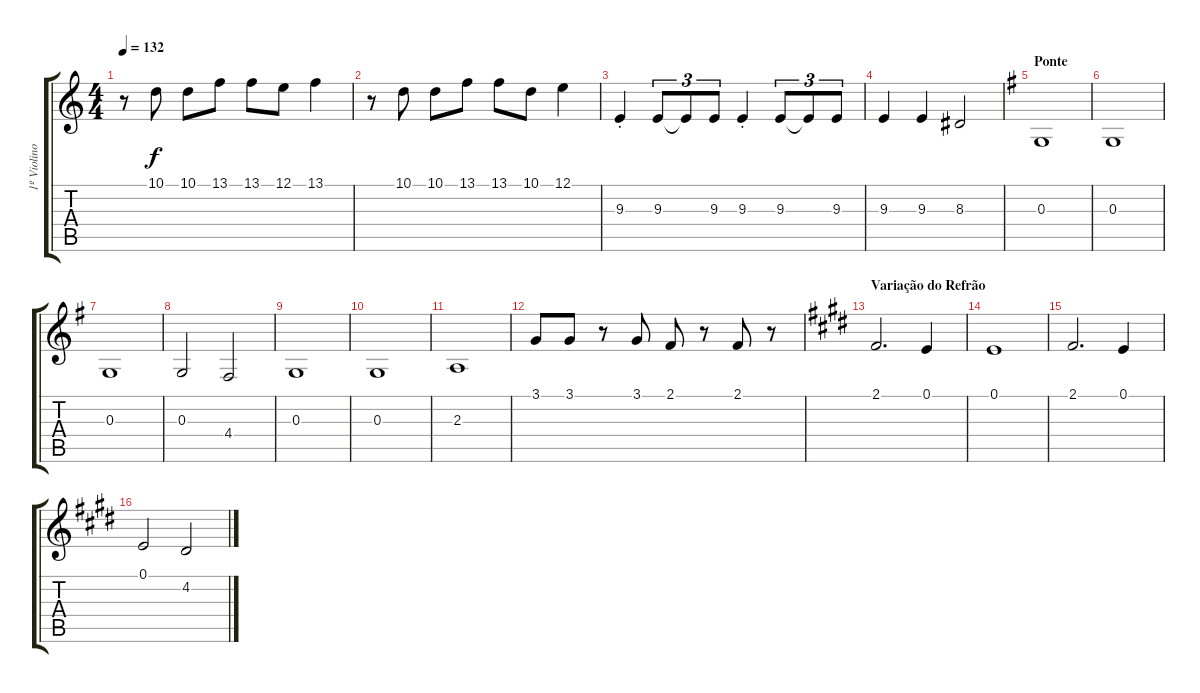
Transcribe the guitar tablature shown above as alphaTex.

\track ("1º Violino" "1º Violino") {instrument violin}
\staff {score tabs}
\tuning (E4 B3 G3 D3 A2 E2) {hide}
\ts (4 4)
\tempo 132
\clef g2
\ks aminor
r.8{dy f} 10.1.8 10.1.8 13.1.8 13.1.8 12.1.8 13.1.4 |
r.8 10.1.8 10.1.8 13.1.8 13.1.8 10.1.8 12.1.4 |
9.3{st}.4 9.3.8{tu (3 2)} 9.3{t}.8{tu (3 2)} 9.3.8{tu (3 2)} 9.3{st}.4 9.3.8{tu (3 2)} 9.3{t}.8{tu (3 2)} 9.3.8{tu (3 2)} |
9.3.4 9.3.4 8.3.2 |
\section ("" "Ponte")
\ks eminor
0.3.1 |
0.3.1 |
0.3.1 |
0.3.2 4.4.2 |
0.3.1 |
0.3.1 |
2.3.1 |
3.1.8 3.1.8 r.8 3.1.8 2.1.8 r.8 2.1.8 r.8 |
\section ("" "Variação do Refrão")
\ks c#minor
2.1.2{d} 0.1.4 |
0.1.1 |
2.1.2{d} 0.1.4 |
0.1.2 4.2.2
